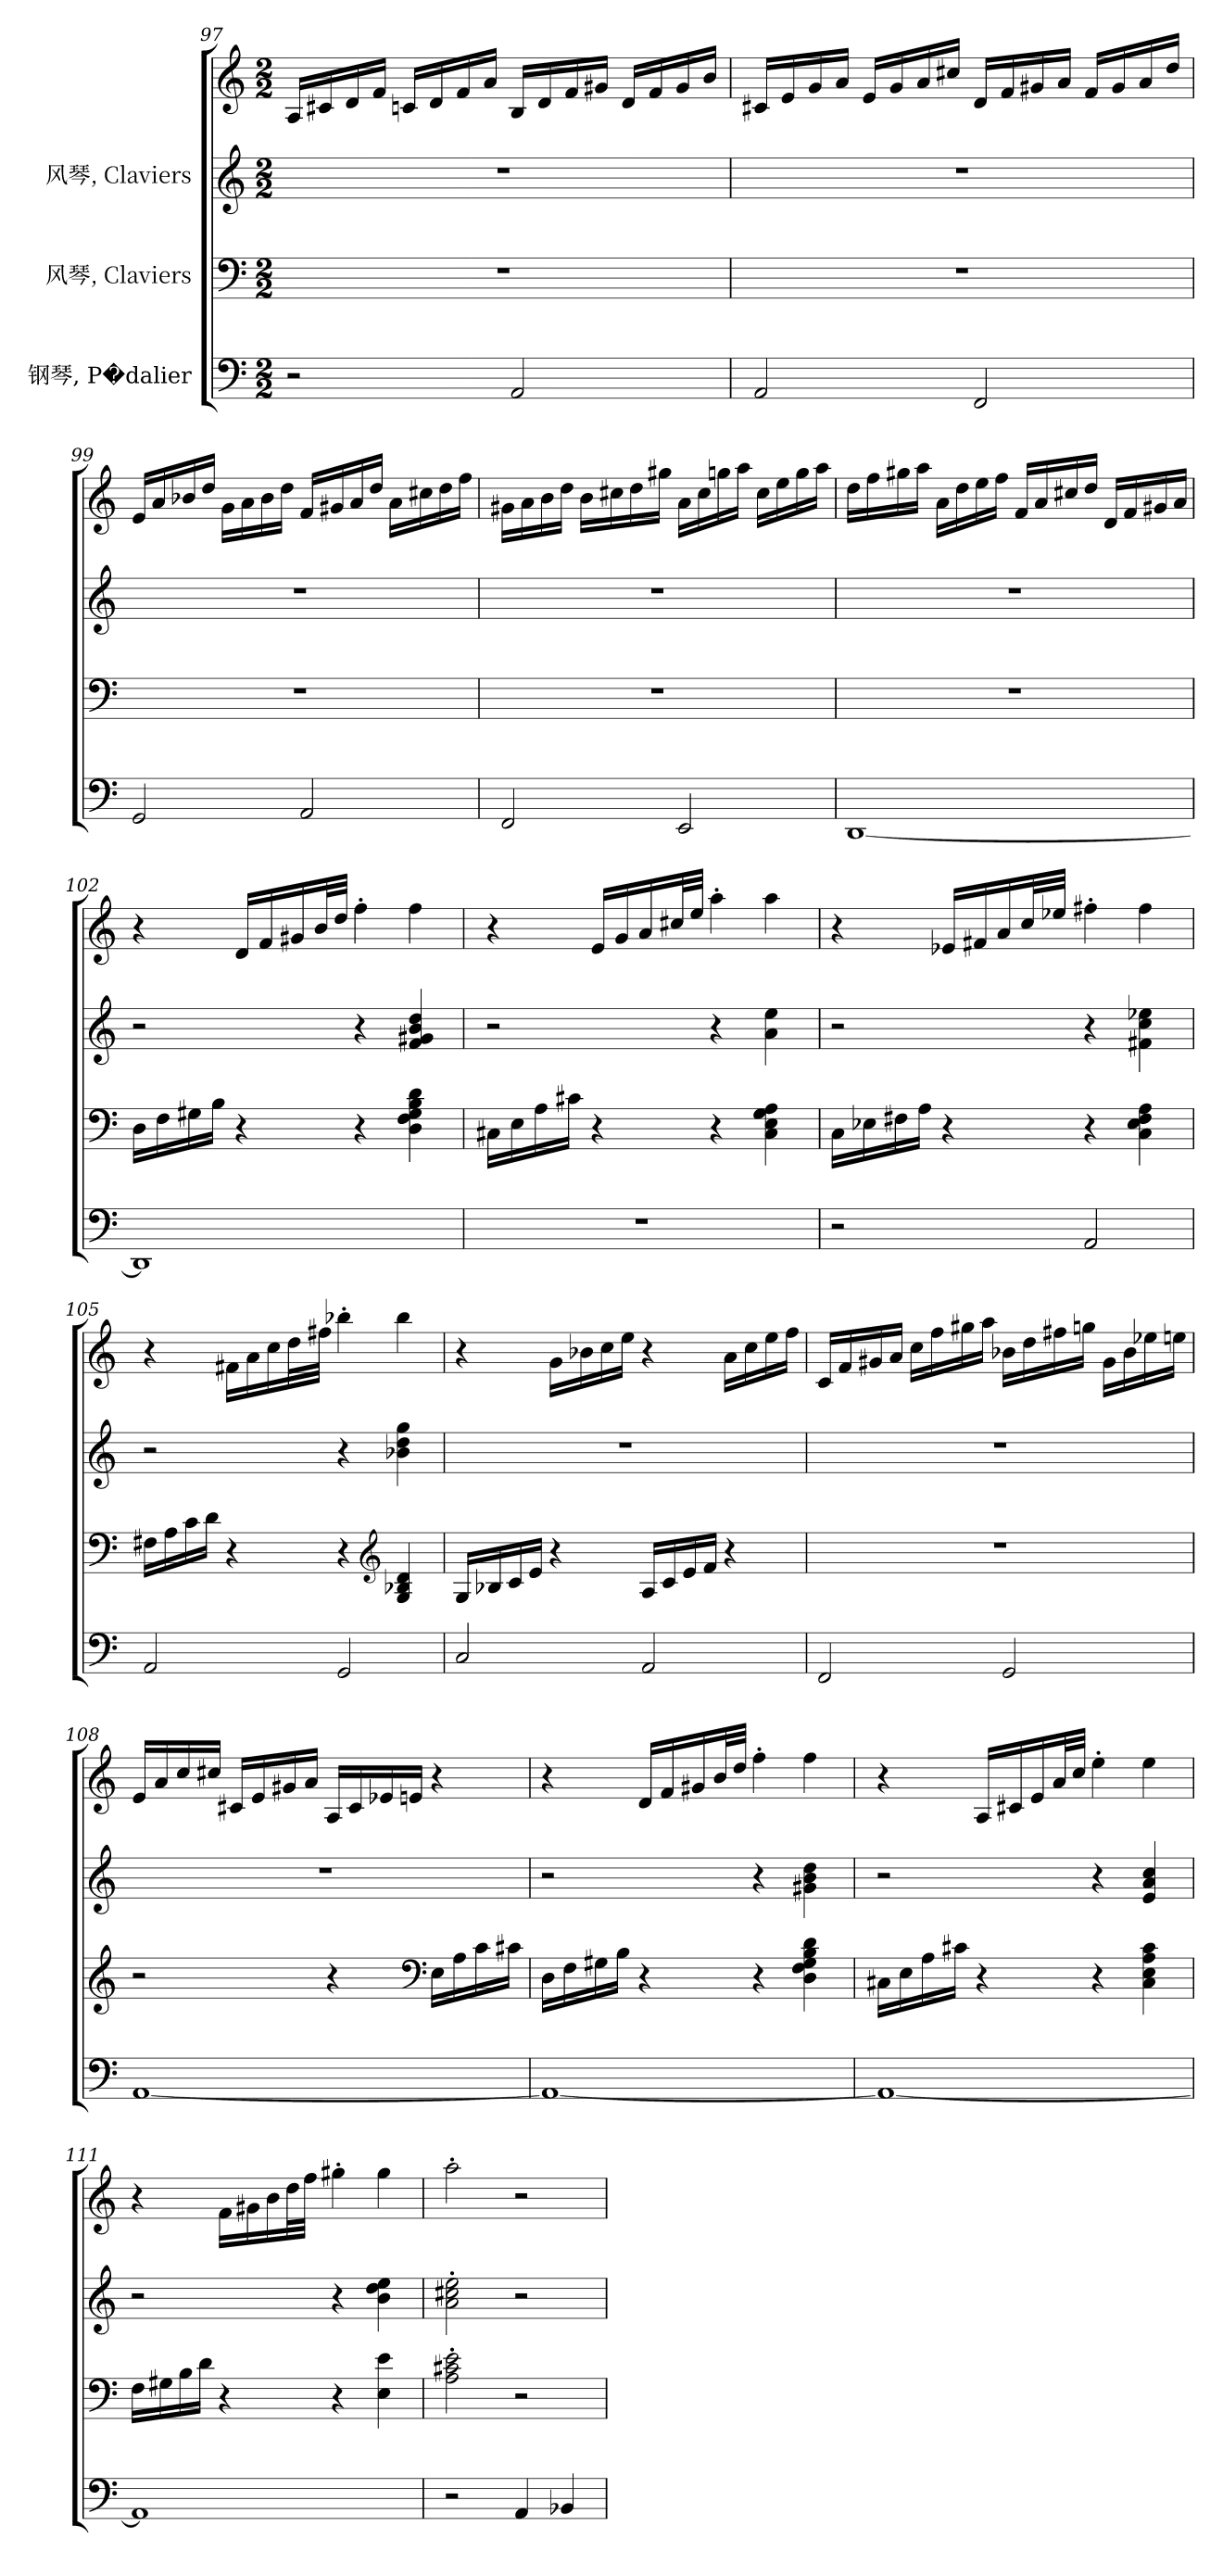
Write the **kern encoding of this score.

**kern	**kern	**kern	**kern
*part3	*part2	*part1	*part1
*staff4	*staff3	*staff2	*staff1
*I"钢琴, P�dalier	*I"风琴, Claviers	*I"风琴, Claviers	*
*clefF4	*clefF4	*clefG2	*clefG2
*k[]	*k[]	*k[]	*k[]
*M2/2	*M2/2	*M2/2	*M2/2
=97	=97	=97	=97
2r	1r	1r	16A/LL
.	.	.	16c#X/
.	.	.	16d/
.	.	.	16f/JJ
.	.	.	16cn/LL
.	.	.	16d/
.	.	.	16f/
.	.	.	16a/JJ
2AA/	.	.	16B/LL
.	.	.	16d/
.	.	.	16f/
.	.	.	16g#X/JJ
.	.	.	16d/LL
.	.	.	16f/
.	.	.	16g#/
.	.	.	16b/JJ
!!LO:PB:g=z
=98	=98	=98	=98
2AA/	1r	1r	16c#X/LL
.	.	.	16e/
.	.	.	16g/
.	.	.	16a/JJ
.	.	.	16e/LL
.	.	.	16g/
.	.	.	16a/
.	.	.	16cc#X/JJ
2FF/	.	.	16d/LL
.	.	.	16f/
.	.	.	16g#X/
.	.	.	16a/JJ
.	.	.	16f/LL
.	.	.	16g#/
.	.	.	16a/
.	.	.	16dd/JJ
=99	=99	=99	=99
2GG/	1r	1r	16e/LL
.	.	.	16a/
.	.	.	16b-X/
.	.	.	16dd/JJ
.	.	.	16g\LL
.	.	.	16a\
.	.	.	16b-\
.	.	.	16dd\JJ
2AA/	.	.	16f/LL
.	.	.	16g#X/
.	.	.	16a/
.	.	.	16dd/JJ
.	.	.	16a\LL
.	.	.	16cc#X\
.	.	.	16dd\
.	.	.	16ff\JJ
!!LO:LB:g=z
=100	=100	=100	=100
2FF/	1r	1r	16g#X\LL
.	.	.	16a\
.	.	.	16b\
.	.	.	16dd\JJ
.	.	.	16b\LL
.	.	.	16cc#X\
.	.	.	16dd\
.	.	.	16gg#X\JJ
2EE/	.	.	16a\LL
.	.	.	16cc#\
.	.	.	16ggn\
.	.	.	16aa\JJ
.	.	.	16cc#\LL
.	.	.	16ee\
.	.	.	16gg\
.	.	.	16aa\JJ
=101	=101	=101	=101
[1DD	1r	1r	16dd\LL
.	.	.	16ff\
.	.	.	16gg#X\
.	.	.	16aa\JJ
.	.	.	16a\LL
.	.	.	16dd\
.	.	.	16ee\
.	.	.	16ff\JJ
.	.	.	16f/LL
.	.	.	16a/
.	.	.	16cc#X/
.	.	.	16dd/JJ
.	.	.	16d/LL
.	.	.	16f/
.	.	.	16g#X/
.	.	.	16a/JJ
!!LO:LB:g=z
=102	=102	=102	=102
1DD]	16D\LL	2r	4r
.	16F\	.	.
.	16G#X\	.	.
.	16B\JJ	.	.
.	4r	.	16d/LL
.	.	.	16f/
.	.	.	16g#X/
.	.	.	32b/L
.	.	.	32dd/JJJ
.	4r	4r	4ff'\
.	4D\ 4F\ 4G#\ 4B\ 4d\	4f/ 4g#X/ 4b/ 4dd/	4ff\
=103	=103	=103	=103
1r	16C#X\LL	2r	4r
.	16E\	.	.
.	16A\	.	.
.	16c#X\JJ	.	.
.	4r	.	16e/LL
.	.	.	16g/
.	.	.	16a/
.	.	.	32cc#X/L
.	.	.	32ee/JJJ
.	4r	4r	4aa'\
.	4C#\ 4E\ 4G\ 4A\	4a\ 4ee\	4aa\
=104	=104	=104	=104
2r	16C\LL	2r	4r
.	16E-X\	.	.
.	16F#X\	.	.
.	16A\JJ	.	.
.	4r	.	16e-X/LL
.	.	.	16f#X/
.	.	.	16a/
.	.	.	32cc/L
.	.	.	32ee-X/JJJ
2AA/	4r	4r	4ff#X'\
.	4C\ 4E-\ 4F#\ 4A\	4f#X\ 4cc\ 4ee-X\	4ff#\
!!LO:PB:g=z
=105	=105	=105	=105
2AA/	16F#X\LL	2r	4r
.	16A\	.	.
.	16c\	.	.
.	16d\JJ	.	.
.	4r	.	16f#X\LL
.	.	.	16a\
.	.	.	16cc\
.	.	.	32dd\L
.	.	.	32ff#X\JJJ
2GG/	4r	4r	4bb-X'\
*	*clefG2	*	*
.	4G/ 4B-X/ 4d/	4b-X\ 4dd\ 4gg\	4bb-\
=106	=106	=106	=106
2C/	16G/LL	1r	4r
.	16B-X/	.	.
.	16c/	.	.
.	16e/JJ	.	.
.	4r	.	16g\LL
.	.	.	16b-X\
.	.	.	16cc\
.	.	.	16ee\JJ
2AA/	16A/LL	.	4r
.	16c/	.	.
.	16e/	.	.
.	16f/JJ	.	.
.	4r	.	16a\LL
.	.	.	16cc\
.	.	.	16ee\
.	.	.	16ff\JJ
!!LO:LB:g=z
=107	=107	=107	=107
2FF/	1r	1r	16c/LL
.	.	.	16f/
.	.	.	16g#X/
.	.	.	16a/JJ
.	.	.	16cc\LL
.	.	.	16ff\
.	.	.	16gg#X\
.	.	.	16aa\JJ
2GG/	.	.	16b-X\LL
.	.	.	16dd\
.	.	.	16ff#X\
.	.	.	16ggn\JJ
.	.	.	16g#\LL
.	.	.	16b-\
.	.	.	16ee-X\
.	.	.	16een\JJ
=108	=108	=108	=108
[1AA	2r	1r	16e/LL
.	.	.	16a/
.	.	.	16cc/
.	.	.	16cc#X/JJ
.	.	.	16c#X/LL
.	.	.	16e/
.	.	.	16g#X/
.	.	.	16a/JJ
.	4r	.	16A/LL
.	.	.	16c#/
.	.	.	16e-X/
.	.	.	16en/JJ
*	*clefF4	*	*
.	16E\LL	.	4r
.	16A\	.	.
.	16c\	.	.
.	16c#X\JJ	.	.
!!LO:LB:g=z
=109	=109	=109	=109
1AA_	16D\LL	2r	4r
.	16F\	.	.
.	16G#X\	.	.
.	16B\JJ	.	.
.	4r	.	16d/LL
.	.	.	16f/
.	.	.	16g#X/
.	.	.	32b/L
.	.	.	32dd/JJJ
.	4r	4r	4ff'\
.	4D\ 4F\ 4G#\ 4B\ 4d\	4g#X\ 4b\ 4dd\	4ff\
=110	=110	=110	=110
1AA_	16C#X\LL	2r	4r
.	16E\	.	.
.	16A\	.	.
.	16c#X\JJ	.	.
.	4r	.	16A/LL
.	.	.	16c#X/
.	.	.	16e/
.	.	.	32a/L
.	.	.	32cc/JJJ
.	4r	4r	4ee'\
.	4C#\ 4E\ 4A\ 4c#\	4e/ 4a/ 4cc/	4ee\
=111	=111	=111	=111
1AA]	16F\LL	2r	4r
.	16G#X\	.	.
.	16B\	.	.
.	16d\JJ	.	.
.	4r	.	16f\LL
.	.	.	16g#X\
.	.	.	16b\
.	.	.	32dd\L
.	.	.	32ff\JJJ
.	4r	4r	4gg#X'\
.	4E\ 4e\	4b\ 4dd\ 4ee\	4gg#\
!!LO:PB:g=z
=112	=112	=112	=112
2r	2A\' 2c#X\' 2e\'	2a\' 2cc#X\' 2ee\'	2aa'\
4AA/	2r	2r	2r
4BB-X/	.	.	.
=	=	=	=
*-	*-	*-	*-
